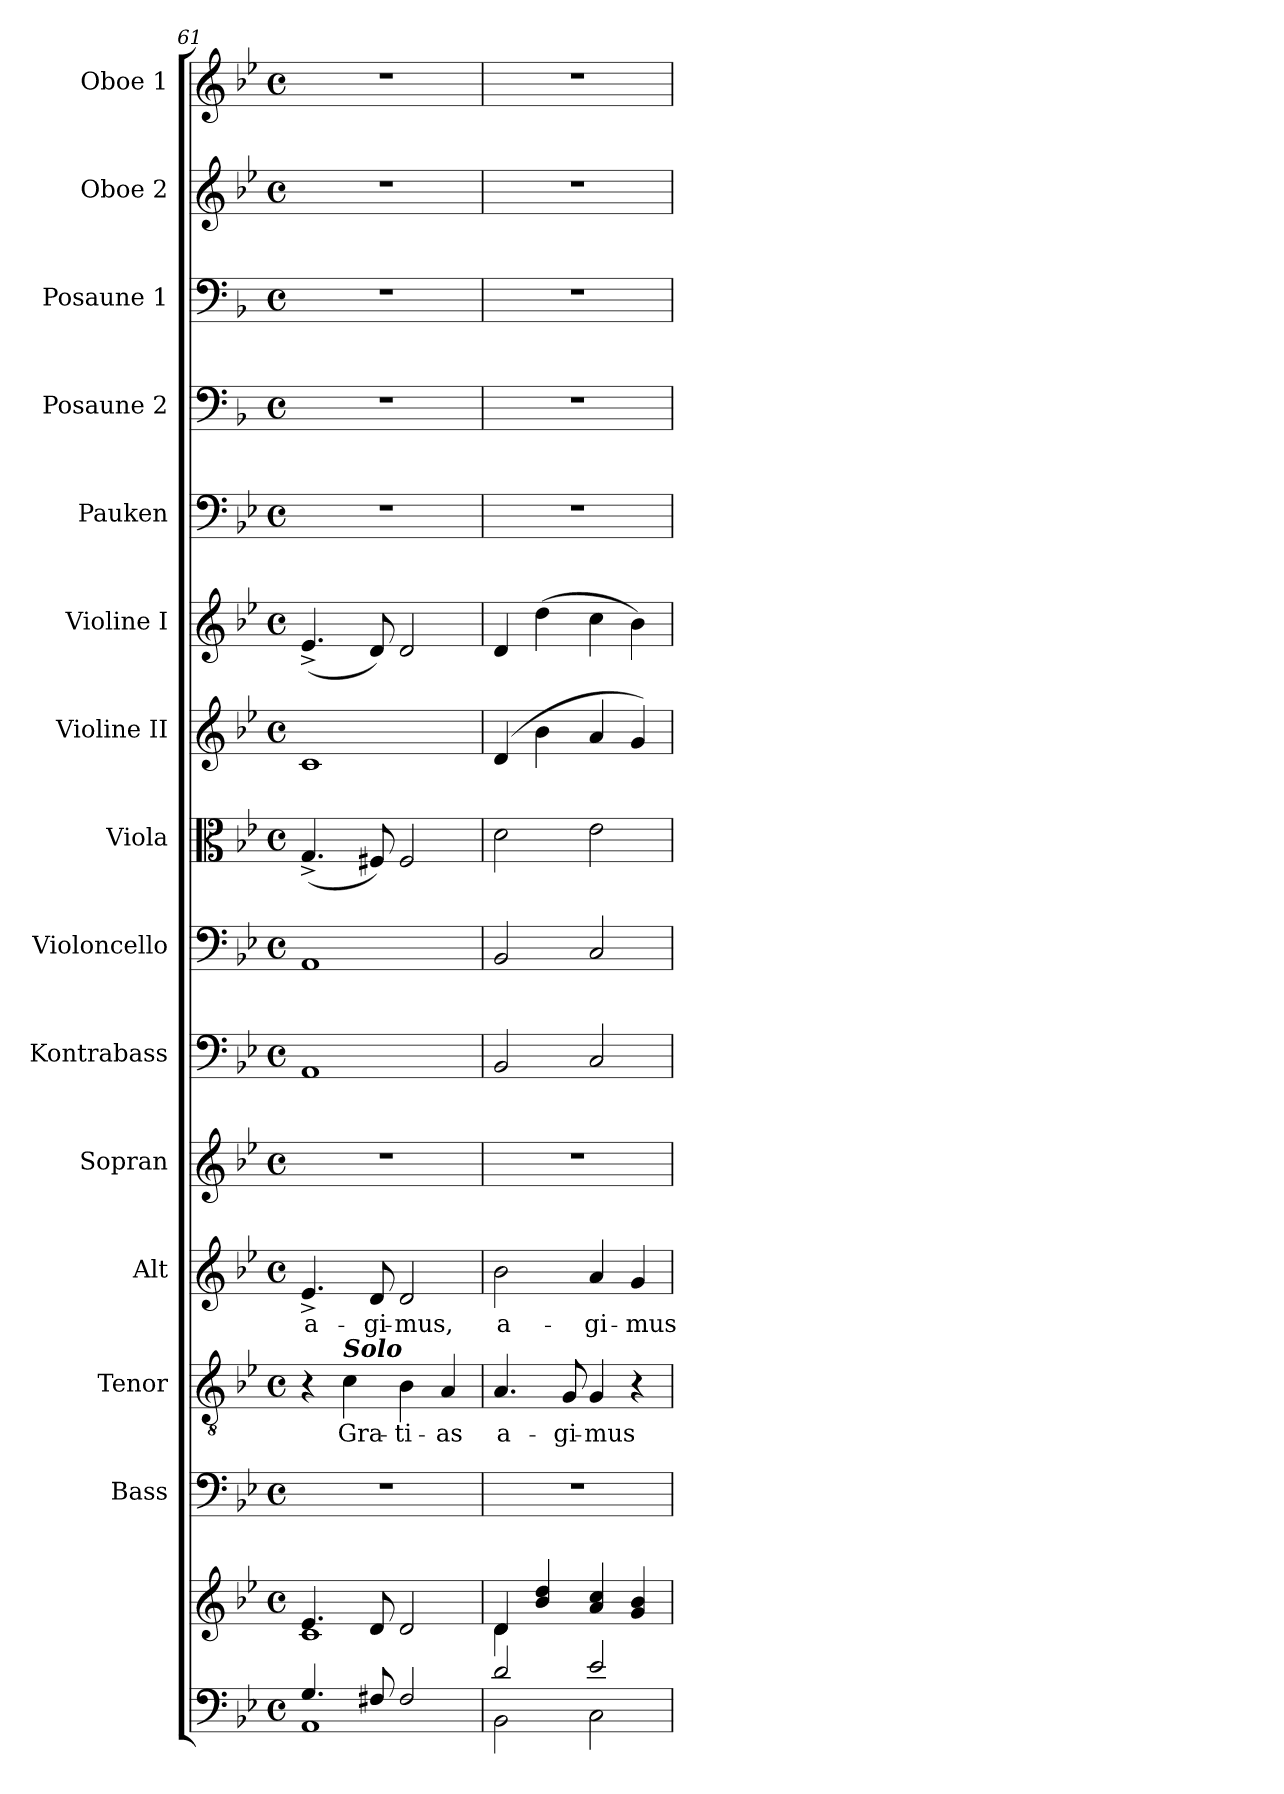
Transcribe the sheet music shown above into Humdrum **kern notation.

**kern	**kern	**kern	**kern	**text	**kern	**text	**kern	**kern	**kern	**kern	**kern	**kern	**kern	**kern	**kern	**kern	**kern
*part15	*part15	*part14	*part13	*part13	*part12	*part12	*part11	*part10	*part9	*part8	*part7	*part6	*part5	*part4	*part3	*part2	*part1
*staff16	*staff15	*staff14	*staff13	*staff13	*staff12	*staff12	*staff11	*staff10	*staff9	*staff8	*staff7	*staff6	*staff5	*staff4	*staff3	*staff2	*staff1
*	*	*I"Bass	*I"Tenor	*	*I"Alt	*	*I"Sopran	*I"Kontrabass	*I"Violoncello	*I"Viola	*I"Violine II	*I"Violine I	*I"Pauken	*I"Posaune 2	*I"Posaune 1	*I"Oboe 2	*I"Oboe 1
*	*	*I'B.	*I'T.	*	*I'A.	*	*I'S.	*I'Kb.	*I'Vc.	*I'Vla.	*I'Vl. II	*I'Vl. I	*I'Pk.	*I'Pos. 2	*I'Pos. 1	*I'Ob. 2	*I'Ob. 1
*clefF4	*clefG2	*clefF4	*clefGv2	*	*clefG2	*	*clefG2	*clefF4	*clefF4	*clefC3	*clefG2	*clefG2	*clefF4	*clefF4	*clefF4	*clefG2	*clefG2
*	*	*	*	*	*	*	*	*ITrd7c12	*	*	*	*	*	*ITrd4c7	*ITrd4c7	*	*
*k[b-e-]	*k[b-e-]	*k[b-e-]	*k[b-e-]	*	*k[b-e-]	*	*k[b-e-]	*k[b-e-]	*k[b-e-]	*k[b-e-]	*k[b-e-]	*k[b-e-]	*k[b-e-]	*k[b-e-]	*k[b-e-]	*k[b-e-]	*k[b-e-]
*B-:	*B-:	*B-:	*B-:	*	*B-:	*	*B-:	*B-:	*B-:	*B-:	*B-:	*B-:	*B-:	*B-:	*B-:	*B-:	*B-:
*M4/4	*M4/4	*M4/4	*M4/4	*	*M4/4	*	*M4/4	*M4/4	*M4/4	*M4/4	*M4/4	*M4/4	*M4/4	*M4/4	*M4/4	*M4/4	*M4/4
*met(c)	*met(c)	*met(c)	*met(c)	*	*met(c)	*	*met(c)	*met(c)	*met(c)	*met(c)	*met(c)	*met(c)	*met(c)	*met(c)	*met(c)	*met(c)	*met(c)
=61	=61	=61	=61	=61	=61	=61	=61	=61	=61	=61	=61	=61	=61	=61	=61	=61	=61
*^	*^	*	*	*	*	*	*	*	*	*	*	*	*	*	*	*	*
!	!	!	!	!	!	!	!	!LO:LY:b	!	!	!	!	!	!	!	!	!	!	!
4.G/	1AA	4.e-/	1c	1r	4r	.	4.e-^>/	a-	1r	1AAA	1AA	(<4.G^</	1c	(<4.e-^</	1r	1r	1r	1r	1r
!	!	!	!	!	!LO:TX:a:Bi:t=Solo	!	!	!	!	!	!	!	!	!	!	!	!	!	!
!	!	!	!	!	!	!LO:LY:b	!	!	!	!	!	!	!	!	!	!	!	!	!
.	.	.	.	.	4c\	Gra-	.	.	.	.	.	.	.	.	.	.	.	.	.
!	!	!	!	!	!	!	!	!LO:LY:b	!	!	!	!	!	!	!	!	!	!	!
8F#X/	.	8d/	.	.	.	.	8d/	-gi-	.	.	.	8F#X/)	.	8d/)	.	.	.	.	.
!	!	!	!	!	!	!LO:LY:b	!	!LO:LY:b	!	!	!	!	!	!	!	!	!	!	!
2F#/	.	2d/	.	.	4B-\	-ti-	2d/	-mus,	.	.	.	2F#/	.	2d/	.	.	.	.	.
!	!	!	!	!	!	!LO:LY:b	!	!	!	!	!	!	!	!	!	!	!	!	!
.	.	.	.	.	4A/	-as	.	.	.	.	.	.	.	.	.	.	.	.	.
=62	=62	=62	=62	=62	=62	=62	=62	=62	=62	=62	=62	=62	=62	=62	=62	=62	=62	=62	=62
!	!	!	!	!	!	!LO:LY:b	!	!LO:LY:b	!	!	!	!	!	!	!	!	!	!	!
2d/	2BB-\	4d/	4d\	1r	4.A/	a-	2b-\	a-	1r	2BBB-/	2BB-/	2d\	(4d/	4d/	1r	1r	1r	1r	1r
.	.	4b-/ 4dd/	2.ryy	.	.	.	.	.	.	.	.	.	4b-\	(>4dd\	.	.	.	.	.
!	!	!	!	!	!	!LO:LY:b	!	!	!	!	!	!	!	!	!	!	!	!	!
.	.	.	.	.	8G/	-gi-	.	.	.	.	.	.	.	.	.	.	.	.	.
!	!	!	!	!	!	!LO:LY:b	!	!LO:LY:b	!	!	!	!	!	!	!	!	!	!	!
2e-/	2C\	4a/ 4cc/	.	.	4G/	-mus	4a/	-gi-	.	2CC/	2C/	2e-\	4a/	4cc\	.	.	.	.	.
!	!	!	!	!	!	!	!	!LO:LY:b	!	!	!	!	!	!	!	!	!	!	!
.	.	4g/ 4b-/	.	.	4r	.	4g/	-mus	.	.	.	.	4g/)	4b-\)	.	.	.	.	.
*v	*v	*	*	*	*	*	*	*	*	*	*	*	*	*	*	*	*	*	*
*	*v	*v	*	*	*	*	*	*	*	*	*	*	*	*	*	*	*	*
=	=	=	=	=	=	=	=	=	=	=	=	=	=	=	=	=	=
*-	*-	*-	*-	*-	*-	*-	*-	*-	*-	*-	*-	*-	*-	*-	*-	*-	*-
